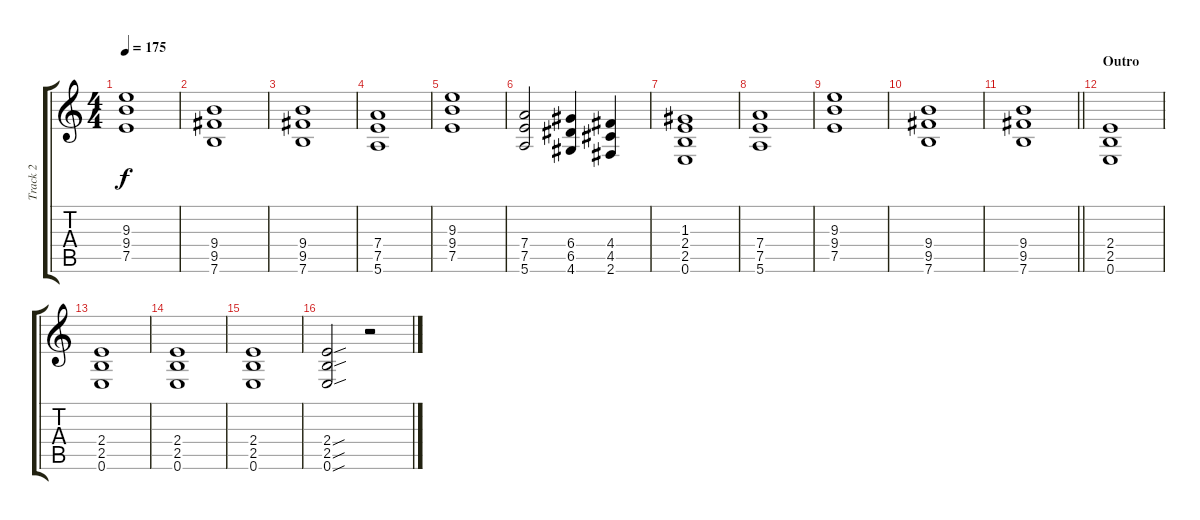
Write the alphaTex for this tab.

\track ("Track 2" "Track 2") {instrument distortionguitar}
\staff {score tabs}
\tuning (E4 B3 G3 D3 A2 E2) {hide}
\ts (4 4)
\tempo 175
\clef g2
\ks c
(9.3 9.4 7.5).1{dy f} |
(9.4 9.5 7.6).1 |
(9.4 9.5 7.6).1 |
(7.4 7.5 5.6).1 |
(9.3 9.4 7.5).1 |
(7.4 7.5 5.6).2 (6.4 6.5 4.6).4 (4.4 4.5 2.6).4 |
(1.3 2.4 2.5 0.6).1 |
(7.4 7.5 5.6).1 |
(9.3 9.4 7.5).1 |
(9.4 9.5 7.6).1 |
\barLineRight lightlight
(9.4 9.5 7.6).1 |
\section ("" "Outro")
(2.4 2.5 0.6).1 |
(2.4 2.5 0.6).1 |
(2.4 2.5 0.6).1 |
(2.4 2.5 0.6).1 |
(2.4{sou} 2.5{sou} 0.6{sou}).2 r.2
